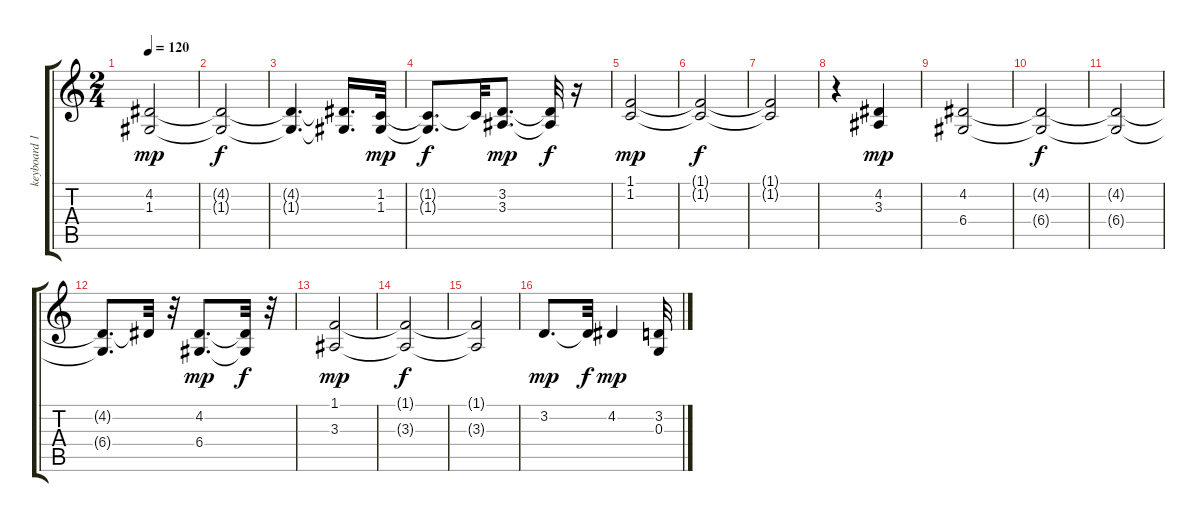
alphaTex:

\track ("keyboard 1.2" "keyboard 1") {instrument synthstrings1}
\staff {score tabs}
\tuning (E4 B3 G3 D3 A2 E2) {hide}
\ts (2 4)
\tempo 120
\clef g2
\ks c
(4.2 1.3).2{dy mp} |
(4.2{t} 1.3{t}).2{dy f} |
(4.2{t} 1.3{t}).4{d} (4.2{t} 1.3{t}).16{d} (1.2 1.3).32{dy mp} |
(1.2{t} 1.3{t}).8{d dy f} 1.2{t}.32 (3.2 3.3).8{d dy mp} (3.2{t} 3.3{t}).32{dy f} r.16 |
(1.1 1.2).2{dy mp} |
(1.1{t} 1.2{t}).2{dy f} |
(1.1{t} 1.2{t}).2 |
r.4 (4.2 3.3).4{dy mp} |
(4.2 6.4).2 |
(4.2{t} 6.4{t}).2{dy f} |
(4.2{t} 6.4{t}).2 |
(4.2{t} 6.4{t}).8{d} 4.2{t}.32 r.32 (4.2 6.4).8{d dy mp} (4.2{t} 6.4{t}).32{dy f} r.32 |
(1.1 3.3).2{dy mp} |
(1.1{t} 3.3{t}).2{dy f} |
(1.1{t} 3.3{t}).2 |
3.2.8{d dy mp} 3.2{t}.32{dy f} 4.2.4{dy mp} (3.2 0.3).32
